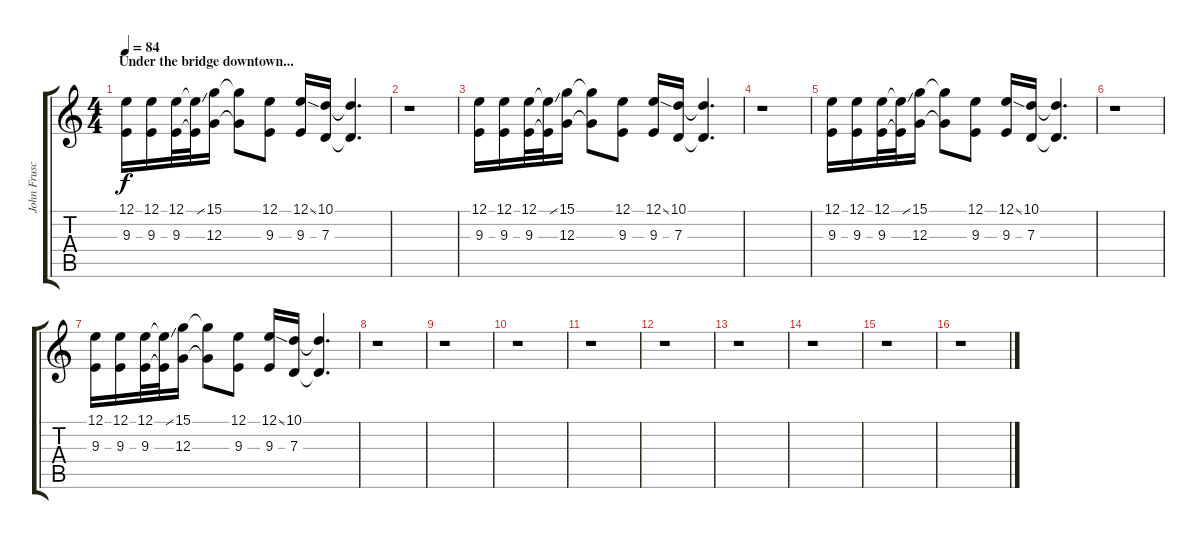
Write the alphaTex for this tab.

\track ("John Frusciante - Vocals" "John Frusc") {instrument choiraahs}
\staff {score tabs}
\tuning (E4 B3 G3 D3 A2 E2) {hide}
\ts (4 4)
\section ("" "Under the bridge downtown...")
\tempo 84
\clef g2
\ks c
(12.1 9.3).16{dy f} (12.1 9.3).16 (12.1 9.3).32 (12.1{ss t} 9.3{t}).32 (15.1 12.3).16 (15.1{t} 12.3{t}).8 (12.1 9.3).8 (12.1{ss} 9.3).16 (10.1 7.3).16 (10.1{t} 7.3{t}).4{d} |
r.1 |
(12.1 9.3).16 (12.1 9.3).16 (12.1 9.3).32 (12.1{ss t} 9.3{t}).32 (15.1 12.3).16 (15.1{t} 12.3{t}).8 (12.1 9.3).8 (12.1{ss} 9.3).16 (10.1 7.3).16 (10.1{t} 7.3{t}).4{d} |
r.1 |
(12.1 9.3).16 (12.1 9.3).16 (12.1 9.3).32 (12.1{ss t} 9.3{t}).32 (15.1 12.3).16 (15.1{t} 12.3{t}).8 (12.1 9.3).8 (12.1{ss} 9.3).16 (10.1 7.3).16 (10.1{t} 7.3{t}).4{d} |
r.1 |
(12.1 9.3).16 (12.1 9.3).16 (12.1 9.3).32 (12.1{ss t} 9.3{t}).32 (15.1 12.3).16 (15.1{t} 12.3{t}).8 (12.1 9.3).8 (12.1{ss} 9.3).16 (10.1 7.3).16 (10.1{t} 7.3{t}).4{d} |
r.1 |
r.1 |
r.1 |
r.1 |
r.1 |
r.1 |
r.1 |
r.1 |
r.1
